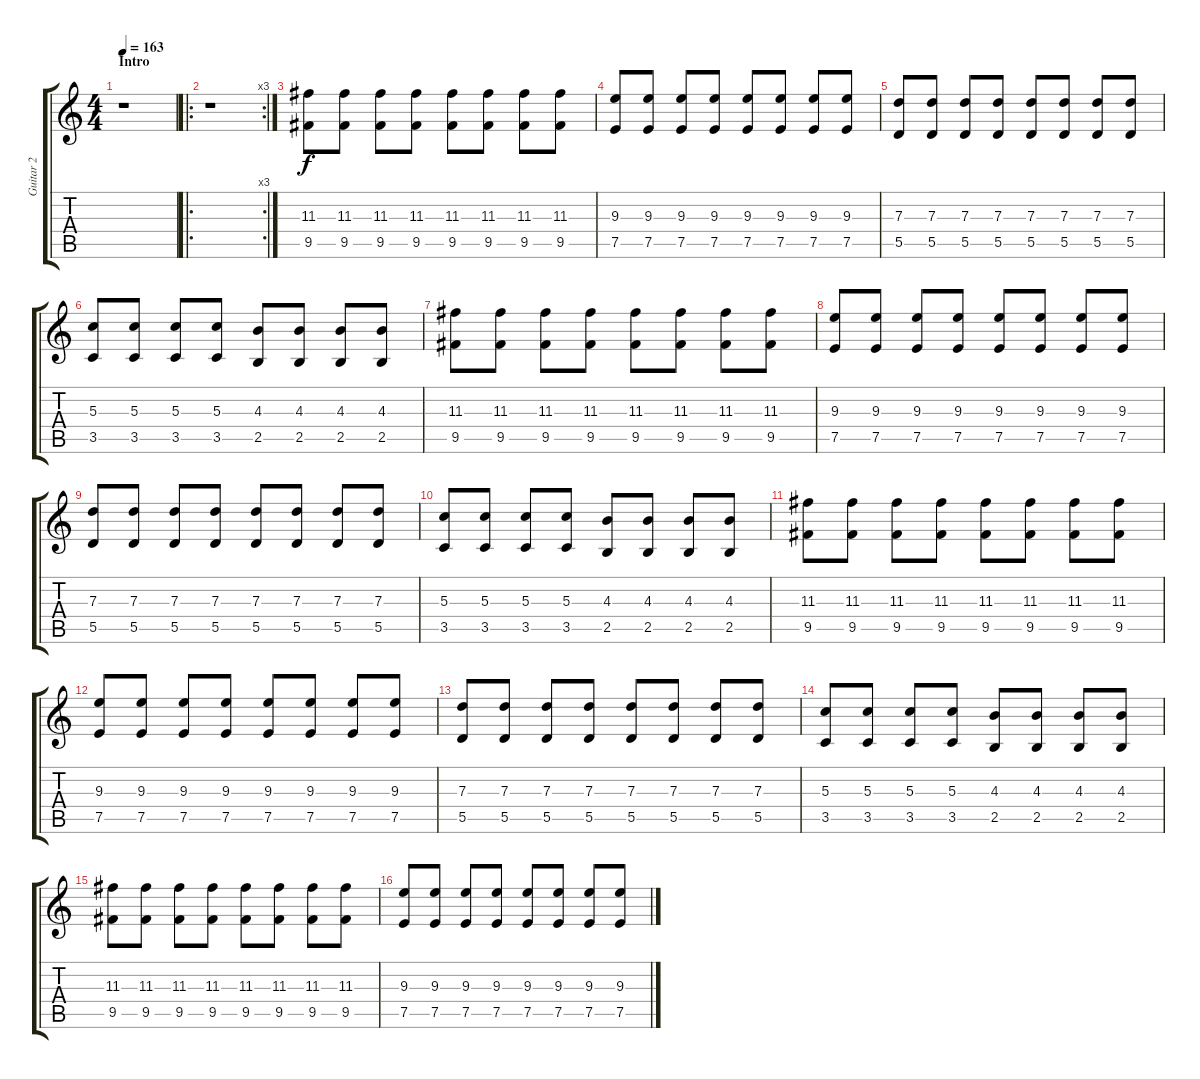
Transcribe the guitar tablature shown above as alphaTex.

\track ("Guitar 2" "Guitar 2") {instrument overdrivenguitar}
\staff {score tabs}
\tuning (E4 B3 G3 D3 A2 E2) {hide}
\ts (4 4)
\section ("" "Intro")
\tempo 163
\clef g2
\ks c
r.1{dy f instrument overdrivenguitar} |
\ro
\rc 3
r.1 |
(11.3 9.5).8 (11.3 9.5).8 (11.3 9.5).8 (11.3 9.5).8 (11.3 9.5).8 (11.3 9.5).8 (11.3 9.5).8 (11.3 9.5).8 |
(9.3 7.5).8 (9.3 7.5).8 (9.3 7.5).8 (9.3 7.5).8 (9.3 7.5).8 (9.3 7.5).8 (9.3 7.5).8 (9.3 7.5).8 |
(7.3 5.5).8 (7.3 5.5).8 (7.3 5.5).8 (7.3 5.5).8 (7.3 5.5).8 (7.3 5.5).8 (7.3 5.5).8 (7.3 5.5).8 |
(5.3 3.5).8 (5.3 3.5).8 (5.3 3.5).8 (5.3 3.5).8 (4.3 2.5).8 (4.3 2.5).8 (4.3 2.5).8 (4.3 2.5).8 |
(11.3 9.5).8 (11.3 9.5).8 (11.3 9.5).8 (11.3 9.5).8 (11.3 9.5).8 (11.3 9.5).8 (11.3 9.5).8 (11.3 9.5).8 |
(9.3 7.5).8 (9.3 7.5).8 (9.3 7.5).8 (9.3 7.5).8 (9.3 7.5).8 (9.3 7.5).8 (9.3 7.5).8 (9.3 7.5).8 |
(7.3 5.5).8 (7.3 5.5).8 (7.3 5.5).8 (7.3 5.5).8 (7.3 5.5).8 (7.3 5.5).8 (7.3 5.5).8 (7.3 5.5).8 |
(5.3 3.5).8 (5.3 3.5).8 (5.3 3.5).8 (5.3 3.5).8 (4.3 2.5).8 (4.3 2.5).8 (4.3 2.5).8 (4.3 2.5).8 |
(11.3 9.5).8 (11.3 9.5).8 (11.3 9.5).8 (11.3 9.5).8 (11.3 9.5).8 (11.3 9.5).8 (11.3 9.5).8 (11.3 9.5).8 |
(9.3 7.5).8 (9.3 7.5).8 (9.3 7.5).8 (9.3 7.5).8 (9.3 7.5).8 (9.3 7.5).8 (9.3 7.5).8 (9.3 7.5).8 |
(7.3 5.5).8 (7.3 5.5).8 (7.3 5.5).8 (7.3 5.5).8 (7.3 5.5).8 (7.3 5.5).8 (7.3 5.5).8 (7.3 5.5).8 |
(5.3 3.5).8 (5.3 3.5).8 (5.3 3.5).8 (5.3 3.5).8 (4.3 2.5).8 (4.3 2.5).8 (4.3 2.5).8 (4.3 2.5).8 |
(11.3 9.5).8 (11.3 9.5).8 (11.3 9.5).8 (11.3 9.5).8 (11.3 9.5).8 (11.3 9.5).8 (11.3 9.5).8 (11.3 9.5).8 |
(9.3 7.5).8 (9.3 7.5).8 (9.3 7.5).8 (9.3 7.5).8 (9.3 7.5).8 (9.3 7.5).8 (9.3 7.5).8 (9.3 7.5).8
